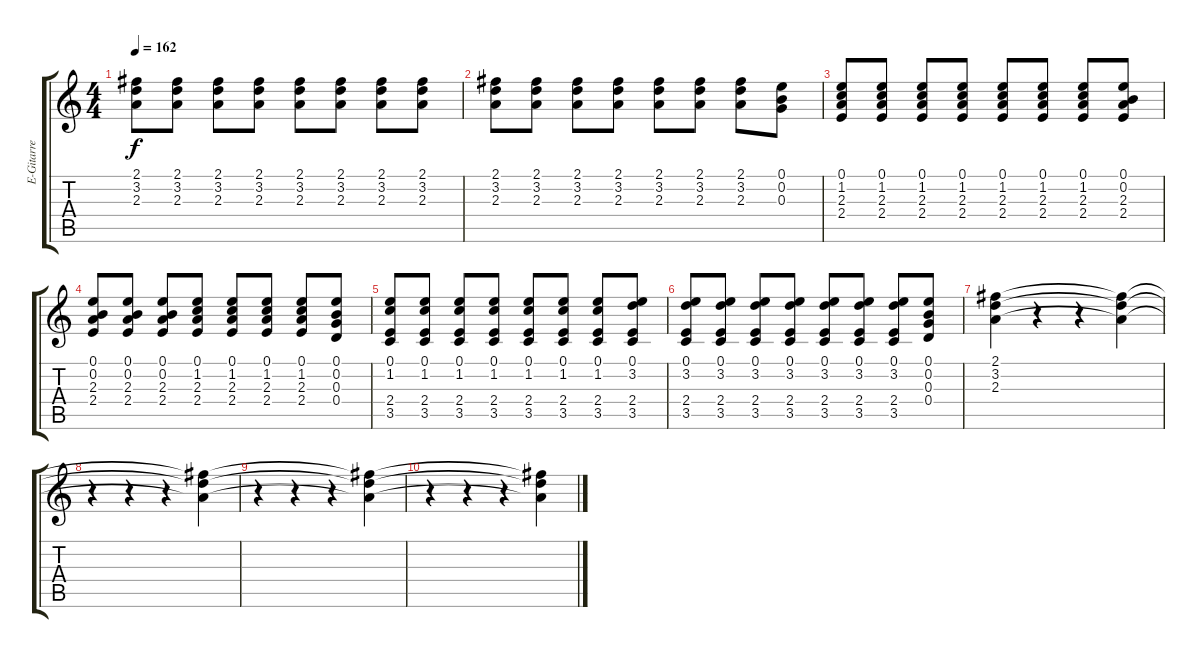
\track ("E-Gitarre" "E-Gitarre") {instrument distortionguitar}
\staff {score tabs}
\tuning (E4 B3 G3 D3 A2 E2) {hide}
\ts (4 4)
\tempo 162
\clef g2
\ks c
(2.1 3.2 2.3).8{dy f} (2.1 3.2 2.3).8 (2.1 3.2 2.3).8 (2.1 3.2 2.3).8 (2.1 3.2 2.3).8 (2.1 3.2 2.3).8 (2.1 3.2 2.3).8 (2.1 3.2 2.3).8 |
(2.1 3.2 2.3).8 (2.1 3.2 2.3).8 (2.1 3.2 2.3).8 (2.1 3.2 2.3).8 (2.1 3.2 2.3).8 (2.1 3.2 2.3).8 (2.1 3.2 2.3).8 (0.1 0.2 0.3).8 |
(0.1 1.2 2.3 2.4).8 (0.1 1.2 2.3 2.4).8 (0.1 1.2 2.3 2.4).8 (0.1 1.2 2.3 2.4).8 (0.1 1.2 2.3 2.4).8 (0.1 1.2 2.3 2.4).8 (0.1 1.2 2.3 2.4).8 (0.1 0.2 2.3 2.4).8 |
(0.1 0.2 2.3 2.4).8 (0.1 0.2 2.3 2.4).8 (0.1 0.2 2.3 2.4).8 (0.1 1.2 2.3 2.4).8 (0.1 1.2 2.3 2.4).8 (0.1 1.2 2.3 2.4).8 (0.1 1.2 2.3 2.4).8 (0.1 0.2 0.3 0.4).8 |
(0.1 1.2 2.4 3.5).8 (0.1 1.2 2.4 3.5).8 (0.1 1.2 2.4 3.5).8 (0.1 1.2 2.4 3.5).8 (0.1 1.2 2.4 3.5).8 (0.1 1.2 2.4 3.5).8 (0.1 1.2 2.4 3.5).8 (0.1 3.2 2.4 3.5).8 |
(0.1 3.2 2.4 3.5).8 (0.1 3.2 2.4 3.5).8 (0.1 3.2 2.4 3.5).8 (0.1 3.2 2.4 3.5).8 (0.1 3.2 2.4 3.5).8 (0.1 3.2 2.4 3.5).8 (0.1 3.2 2.4 3.5).8 (0.1 0.2 0.3 0.4).8 |
(2.1 3.2 2.3).4 r.4 r.4 (2.1{t} 3.2{t} 2.3{t}).4 |
r.4 r.4 r.4 (2.1{t} 3.2{t} 2.3{t}).4 |
r.4{volume 13} r.4{volume 11} r.4{volume 9} (2.1{t} 3.2{t} 2.3{t}).4{volume 9} |
r.4{volume 7} r.4{volume 5} r.4{volume 3} (2.1{t} 3.2{t} 2.3{t}).4{volume 0}
